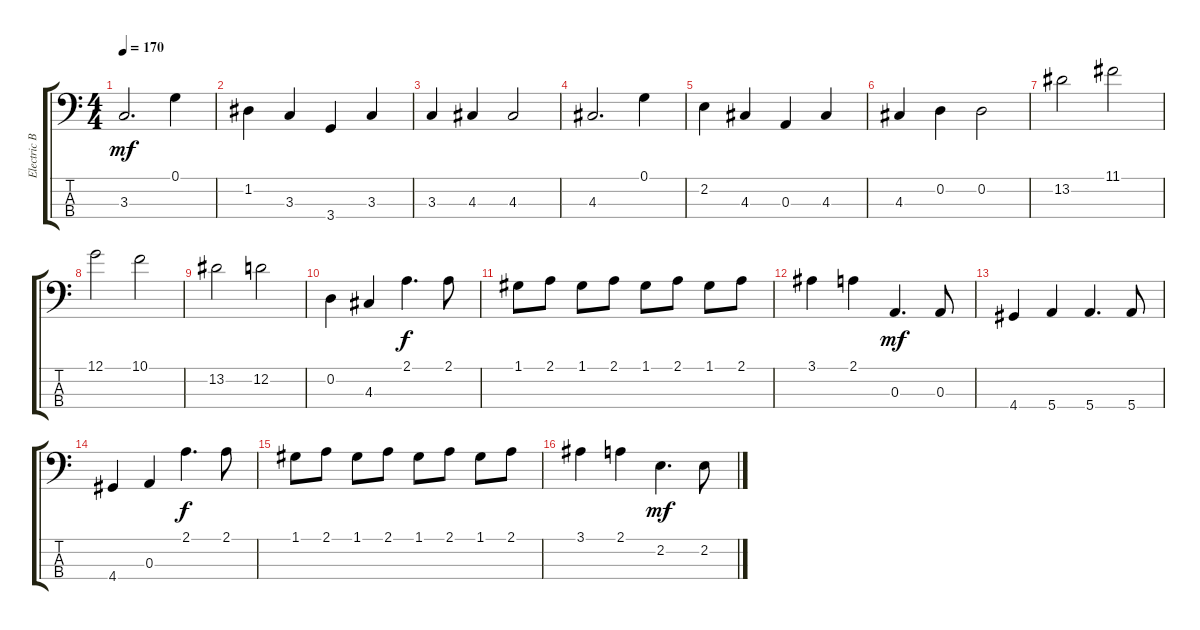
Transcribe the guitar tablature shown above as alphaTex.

\track ("Electric Bass" "Electric B") {instrument electricbassfinger}
\staff {score tabs}
\tuning (G2 D2 A1 E1) {hide}
\ts (4 4)
\tempo 170
\clef f4
\ks c
3.3.2{d dy mf} 0.1.4 |
1.2.4 3.3.4 3.4.4 3.3.4 |
3.3.4 4.3.4 4.3.2 |
4.3.2{d} 0.1.4 |
2.2.4 4.3.4 0.3.4 4.3.4 |
4.3.4 0.2.4 0.2.2 |
13.2.2 11.1.2 |
12.1.2 10.1.2 |
13.2.2 12.2.2 |
0.2.4 4.3.4 2.1.4{d dy f} 2.1.8 |
1.1.8 2.1.8 1.1.8 2.1.8 1.1.8 2.1.8 1.1.8 2.1.8 |
3.1.4 2.1.4 0.3.4{d dy mf} 0.3.8 |
4.4.4 5.4.4 5.4.4{d} 5.4.8 |
4.4.4 0.3.4 2.1.4{d dy f} 2.1.8 |
1.1.8 2.1.8 1.1.8 2.1.8 1.1.8 2.1.8 1.1.8 2.1.8 |
3.1.4 2.1.4 2.2.4{d dy mf} 2.2.8
